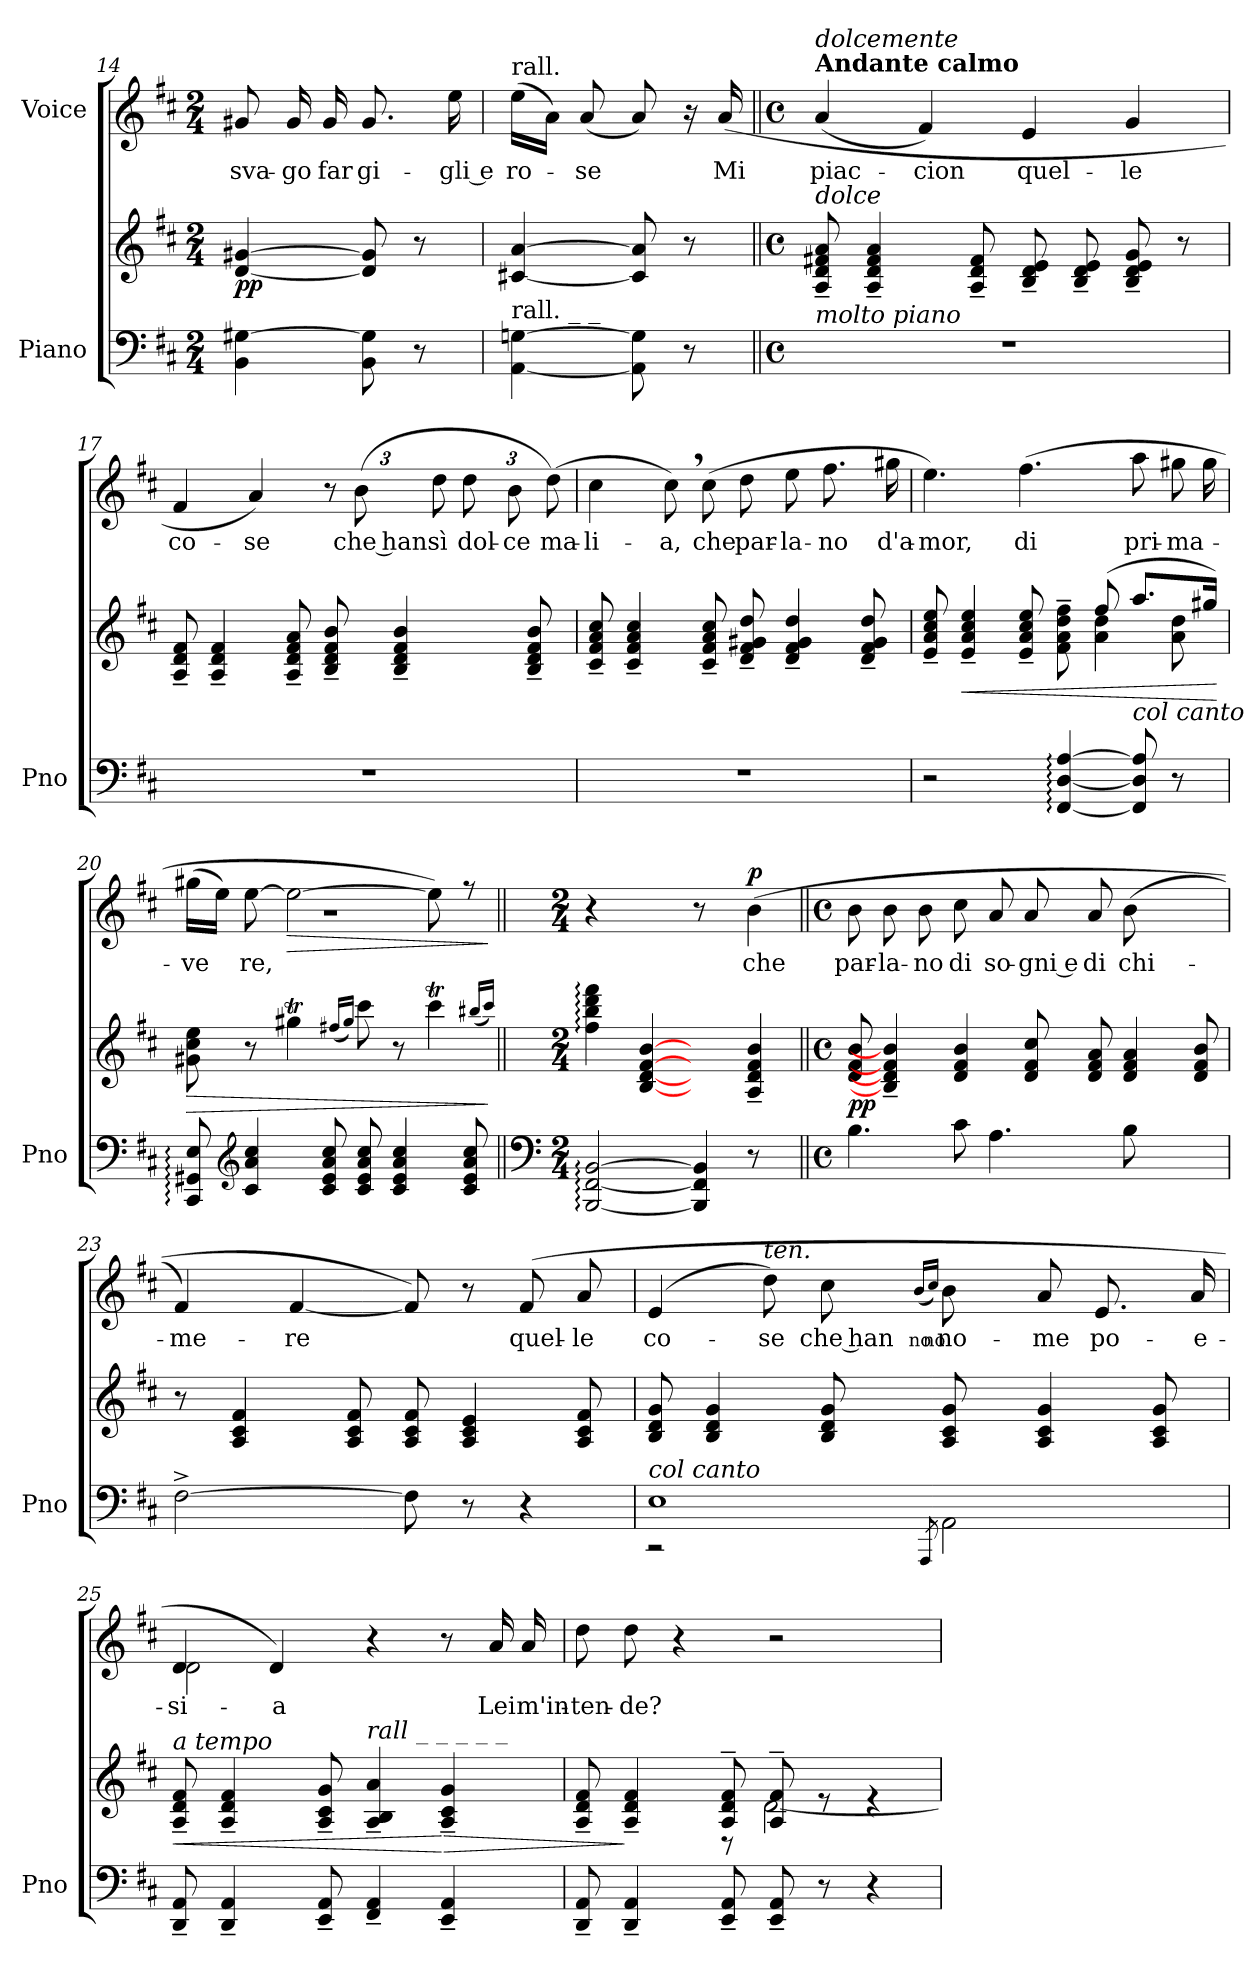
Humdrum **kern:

**kern	**kern	**dynam	**kern	**text	**dynam
*part2	*part2	*part2	*part1	*part1	*part1
*staff3	*staff2	*staff2/3	*staff1	*staff1	*staff1
*I"Piano	*	*	*I"Voice	*	*
*I'Pno	*	*	*	*	*
*clefF4	*clefG2	*	*clefG2	*	*
*k[f#c#]	*k[f#c#]	*	*k[f#c#]	*	*
*M2/4	*M2/4	*	*M2/4	*	*
=14	=14	=14	=14	=14	=14
!	!	!LO:DY:b	!	!	!
4BB\ [4G#X\	[4d/ [4g#X/	pp	8g#X/	sva-	.
.	.	.	16g#/	go	.
.	.	.	16g#/	far	.
8BB\ 8G#\]	8d/] 8g#/]	.	8.g#/	gi-	.
8r	8r	.	.	.	.
.	.	.	16ee\	gli e	.
=15	=15	=15	=15	=15	=15
!	!	!	!LO:TX:a:t=rall.	!	!
!LO:TX:a:t=rall.          _          _	!	!	!	!	!
[4AA\ [4Gn\	[4c#X/ [4a/	.	(16ee\LL	ro-	.
.	.	.	16a\JJ)	.	.
.	.	.	(8a/	-se	.
8AA\] 8G\]	8c#/] 8a/]	.	8a/)	.	.
8r	8r	.	16r	.	.
.	.	.	(16a/	Mi	.
!!LO:LB:g=z
=16||	=16||	=16||	=16||	=16||	=16||
*M4/4	*M4/4	*	*M4/4	*	*
*met(c)	*met(c)	*	*met(c)	*	*
*	*	*	*MM54	*	*
!	!	!	!LO:TX:a:B:t=Andante calmo	!	!
!	!	!	!LO:TX:a:i:t=dolcemente	!	!
!	!LO:TX:a:i:t=dolce	!	!	!	!
!LO:TX:a:i:t=molto piano	!	!	!	!	!
1r	8A/~ 8d/~ 8f#X/~ 8a/~	.	(4a/	piac-	.
.	4A/~ 4d/~ 4f#/~ 4a/~	.	.	.	.
.	.	.	4f#/)	cion	.
.	8A/~ 8d/~ 8f#/~	.	.	.	.
.	8B/~ 8d/~ 8e/~	.	4e/	quel-	.
.	8B/~ 8d/~ 8e/~	.	.	.	.
.	8B/~ 8d/~ 8e/~ 8g/~	.	4g/	le	.
.	8r	.	.	.	.
=17	=17	=17	=17	=17	=17
1r	8A/~ 8d/~ 8f#/~	.	4f#/	co-	.
.	4A/~ 4d/~ 4f#/~	.	.	.	.
.	.	.	4a/)	se	.
.	8A/~ 8d/~ 8f#/~ 8a/~	.	.	.	.
*	*	*	*Xbrackettup	*	*
.	8B/~ 8d/~ 8f#/~ 8b/~	.	12r	.	.
.	.	.	(12b\	che han	.
.	4B/~ 4d/~ 4f#/~ 4b/~	.	.	.	.
.	.	.	12dd\	sì	.
.	.	.	12dd\	dol-	.
.	.	.	12b\	ce	.
.	8B/~ 8d/~ 8f#/~ 8b/~	.	.	.	.
.	.	.	(12dd\)	ma-	.
!!LO:LB:g=z
=18	=18	=18	=18	=18	=18
1r	8c#/~ 8f#/~ 8a/~ 8cc#/~	.	4cc#\	li-	.
.	4c#/~ 4f#/~ 4a/~ 4cc#/~	.	.	.	.
.	.	.	8cc#,\)	a,	.
.	8c#/~ 8f#/~ 8a/~ 8cc#/~	.	(8cc#\	che	.
.	8d/~ 8f#/~ 8g#X/~ 8dd/~	.	8dd\	par-	.
.	4d/~ 4f#/~ 4g#/~ 4dd/~	.	8ee\	la-	.
.	.	.	8.ff#\	no	.
.	8d/~ 8f#/~ 8g#/~ 8dd/~	.	.	.	.
.	.	.	16gg#X\	d'a-	.
=19	=19	=19	=19	=19	=19
*	*^	*	*^	*	*
2r	8e/~ 8a/~ 8cc#/~ 8ee/~	8ryy	.	4.ee\)	2...ryy	mor,	.
!	!	!	!LO:HP:b	!	!	!	!
*	*v	*v	*	*	*	*	*
.	4e/~ 4a/~ 4cc#/~ 4ee/~	<	.	.	.	.
.	8e/~ 8a/~ 8cc#/~ 8ee/~	.	(>4.ff#\	.	di	.
[4FF#/: [4D/: [4A/:	8f#\~ 8a\~ 8dd\~ 8ff#\~	.	.	.	.	.
*	*^	*	*	*	*	*
.	(8ff#/	4a\ 4dd\	.	.	.	.	.
!LO:TX:a:i:t=col canto	!	!	!	!	!	!	!
8FF#/] 8D/] 8A/]	8.aa/L	.	.	8aa\	.	pri-	.
8r	.	8a\ 8dd\	.	8gg#X\	.	ma-	.
.	16gg#X/Jk)	.	.	.	16gg#\	.	.
*	*v	*v	*	*	*	*	*
*	*	*	*v	*v	*	*
.	.	[	.	.	.
!!LO:PB:g=z
=20	=20	=20	=20	=20	=20
!	!	!LO:HP:b	!	!	!
*	*	*	*^	*	*
8CC#/: 8GG#X/: 8E/:	8g#X\ 8cc#\ 8ee\	>	(>16gg#X\LL	1r	ve	.
.	.	.	16ee\JJ)	.	.	.
*clefG2	*	*	*	*	*	*
4c#/ 4a/ 4cc#/	8r	.	[8ee\	.	re,	.
!	!	!	!	!	!	!LO:HP:b
.	4gg#Xt\	.	2ee\_	.	.	>
8c#/ 8e/ 8a/ 8cc#/	.	.	.	.	.	.
.	(16qff#X/LL	.	.	.	.	.
.	16qgg#/JJ)	.	.	.	.	.
8c#/ 8e/ 8a/ 8cc#/	8ccc#\	.	.	.	.	.
4c#/ 4e/ 4a/ 4cc#/	8r	.	.	.	.	.
.	4ccc#t\	.	8ee\])	.	.	.
8c#/ 8e/ 8a/ 8cc#/	.	.	8r	.	.	.
*	*	*	*v	*v	*	*
.	(16qbb#X/LL	.	.	.	.
.	16qccc#/JJ)	.	.	.	.
.	.	]	.	.	]
=21||	=21||	=21||	=21||	=21||	=21||
*clefF4	*	*	*	*	*
*M2/4	*M2/4	*	*M2/4	*	*
!	!	!	!LO:N:vis=4	!	!
[2BBB/: [2FF#/: [2BB/:	4ff#\: 4bb\: 4ddd\: 4fff#\:	.	2r	.	.
.	[4B/ [4d/ [4f#/ [4b/	.	.	.	.
!	!	!	!LO:N:vis=8	!	!
4BBB/] 4FF#/] 4BB/]	4ryy	.	4r	.	.
!LO:N:vis=8	!	!	!	!	!LO:DY:a
4r	4A/~ 4d/~ 4f#/~ 4b/~	.	(4b\	che	p
!!LO:LB:g=z
=22||	=22||	=22||	=22||	=22||	=22||
*M4/4	*M4/4	*	*M4/4	*	*
*met(c)	*met(c)	*	*met(c)	*	*
!	!	!LO:DY:b	!	!	!
4.B\	8d/ 8f#/ 8b/	pp	8b\	par-	.
.	4B/]~ 4d/]~ 4f#/]~ 4b/]~	.	8b\	la-	.
.	.	.	8b\	no	.
8c#\	4d/ 4f#/ 4b/	.	8cc#\	di	.
4.A\	.	.	8a/	so-	.
.	8d/ 8f#/ 8cc#/	.	8a/	gni e	.
.	8d/ 8f#/ 8a/	.	8a/	di	.
8B\	4d/ 4f#/ 4a/	.	(8b\	chi-	.
4ryy	.	.	4ryy	.	.
.	8d/ 8f#/ 8b/	.	.	.	.
=23	=23	=23	=23	=23	=23
[2F#^\	8r	.	4f#/)	me-	.
.	4A/ 4c#/ 4f#/	.	.	.	.
.	.	.	[4f#/	re	.
.	8A/ 8c#/ 8f#/	.	.	.	.
8F#\]	8A/ 8c#/ 8f#/	.	8f#/])	.	.
8r	4A/ 4c#/ 4e/	.	8r	.	.
4r	.	.	(8f#/	quel-	.
.	8A/ 8c#/ 8f#/	.	8a/	le	.
!!LO:LB:g=z
=24	=24	=24	=24	=24	=24
*^	*	*	*	*	*
!LO:TX:a:i:t=col canto	!	!	!	!	!	!
1E	2r	8B/ 8d/ 8g/	.	(4e/	co-	.
.	.	4B/ 4d/ 4g/	.	.	.	.
!	!	!	!	!LO:TX:a:i:t=ten.	!	!
.	.	.	.	8dd\)	se	.
.	.	8B/ 8d/ 8g/	.	8cc#\	che han	.
.	.	.	.	(16qb/LL	no-	.
.	8qAAA/	.	.	16qcc#/JJ)	no-	.
.	2AA\	8A/ 8c#/ 8g/	.	8b\	no-	.
.	.	4A/ 4c#/ 4g/	.	8a/	me	.
.	.	.	.	8.e/	po-	.
.	.	8A/ 8c#/ 8g/	.	.	.	.
.	.	.	.	16a/	e-	.
*v	*v	*	*	*	*	*
=25	=25	=25	=25	=25	=25
!	!	!	!LO:TX:a:i:t=a tempo	!	!
!	!LO:TX:a:i:t=a tempo	!	!	!	!
!	!	!LO:HP:b	!	!	!
*	*	*	*^	*	*
8DD/~ 8AA/~	8A/~ 8d/~ 8f#/~	<	4d/	2d\	si-	.
4DD/~ 4AA/~	4A/~ 4d/~ 4f#/~	.	.	.	.	.
.	.	.	4d/)	.	a	.
8EE/~ 8AA/~	8A/~ 8c#/~ 8g/~	.	.	.	.	.
!	!LO:TX:a:i:t=rall          _                _            _       _              _	!	!	!	!	!
4FF#/~ 4AA/~	4A/~ 4B/~ 4a/~	.	4r	2ryy	.	.
!	!	!LO:HP:n=1:b	!	!	!	!
4EE/~ 4AA/~	4A/~ 4c#/~ 4g/~	[ >	8r	.	.	.
.	.	.	16a/	.	Lei	.
.	.	.	16a/	.	m'in-	.
*	*	*	*v	*v	*	*
=26	=26	=26	=26	=26	=26
*	*^	*	*	*	*
8DD/~ 8AA/~	8A/~ 8d/~ 8f#/~	4.ryy	.	8dd\	ten-	.
4DD/~ 4AA/~	4A/~ 4d/~ 4f#/~	.	]	8dd\	de?	.
.	.	.	.	4r	.	.
8EE/~ 8AA/~	8A/~ 8d/~ 8f#/~	8r	.	.	.	.
8EE/~ 8AA/~	8A/~ 8f#/~	[2d\	.	2r	.	.
8r	8re	.	.	.	.	.
4r	4re	.	.	.	.	.
*	*v	*v	*	*	*	*
=	=	=	=	=	=
*-	*-	*-	*-	*-	*-
